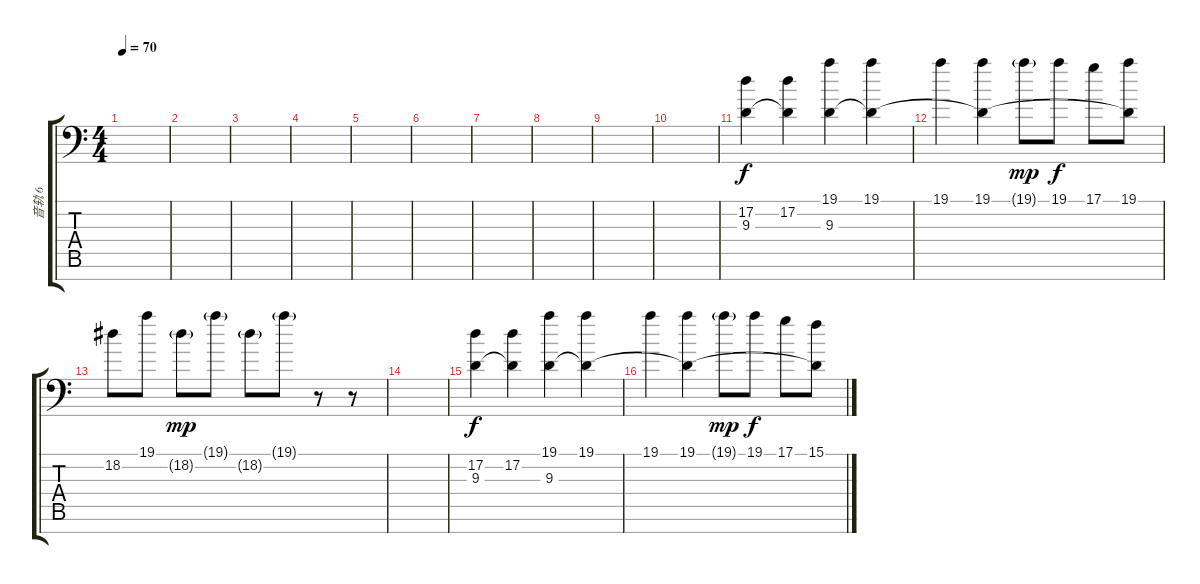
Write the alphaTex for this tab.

\track ("音轨 6" "音轨 6") {instrument acousticgrandpiano}
\staff {score tabs}
\tuning (D4 A3 F3 C3 G2 D2 A1) {hide}
\ts (4 4)
\tempo 70
\clef f4
\ks c
|
|
|
|
|
|
|
|
|
|
(17.2 9.3).4 (17.2 9.3{t}).4 (19.1 9.3).4 (19.1 9.3{t}).4 |
19.1.4 (19.1 9.3{t}).4 19.1{g}.8{dy mp} 19.1.8{dy f} 17.1.8 (19.1 9.3{t}).8 |
18.2.8 19.1.8 18.2{g}.8{dy mp} 19.1{g}.8 18.2{g}.8 19.1{g}.8 r.8 r.8 |
|
(17.2 9.3).4{dy f} (17.2 9.3{t}).4 (19.1 9.3).4 (19.1 9.3{t}).4 |
19.1.4 (19.1 9.3{t}).4 19.1{g}.8{dy mp} 19.1.8{dy f} 17.1.8 (15.1 9.3{t}).8
